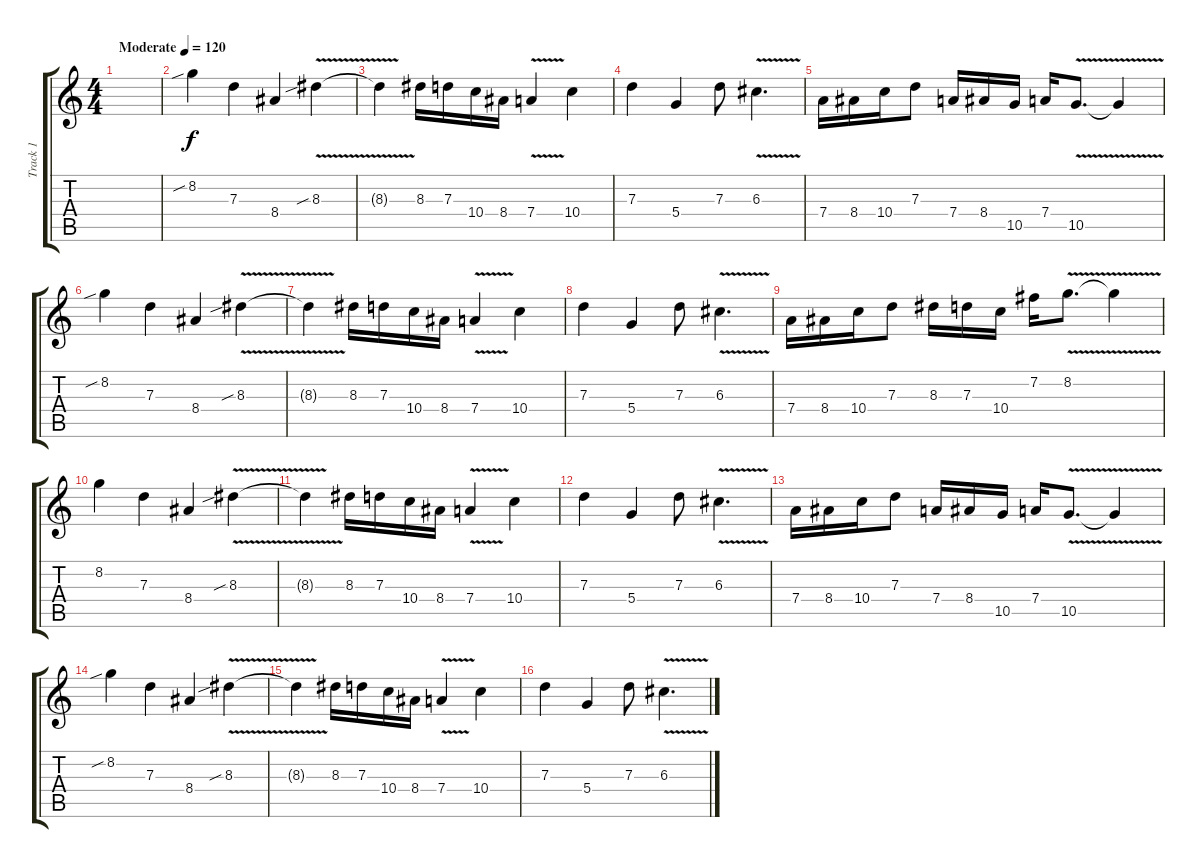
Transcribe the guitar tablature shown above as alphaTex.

\track ("Track 1" "Track 1") {instrument overdrivenguitar}
\staff {score tabs}
\tuning (E4 B3 G3 D3 A2 E2) {hide}
\ts (4 4)
\tempo (120 "Moderate")
\clef g2
\ks c
|
8.2{sib}.4 7.3.4 8.4.4 8.3{v sib}.4 |
8.3{t}.4 8.3.16 7.3.16 10.4.16 8.4.16 7.4{v}.4 10.4.4 |
7.3.4 5.4.4 7.3.8 6.3{v}.4{d} |
7.4.16 8.4.16 10.4.16 7.3.8 7.4.16 8.4.16 10.5.16 7.4.16 10.5{v}.8{d} 10.5{t}.4 |
8.2{sib}.4 7.3.4 8.4.4 8.3{v sib}.4 |
8.3{t}.4 8.3.16 7.3.16 10.4.16 8.4.16 7.4{v}.4 10.4.4 |
7.3.4 5.4.4 7.3.8 6.3{v}.4{d} |
7.4.16 8.4.16 10.4.16 7.3.8 8.3.16 7.3.16 10.4.16 7.2.16 8.2{v}.8{d} 8.2{t}.4 |
8.2.4 7.3.4 8.4.4 8.3{v sib}.4 |
8.3{t}.4 8.3.16 7.3.16 10.4.16 8.4.16 7.4{v}.4 10.4.4 |
7.3.4 5.4.4 7.3.8 6.3{v}.4{d} |
7.4.16 8.4.16 10.4.16 7.3.8 7.4.16 8.4.16 10.5.16 7.4.16 10.5{v}.8{d} 10.5{t}.4 |
8.2{sib}.4 7.3.4 8.4.4 8.3{v sib}.4 |
8.3{t}.4 8.3.16 7.3.16 10.4.16 8.4.16 7.4{v}.4 10.4.4 |
7.3.4 5.4.4 7.3.8 6.3{v}.4{d}
